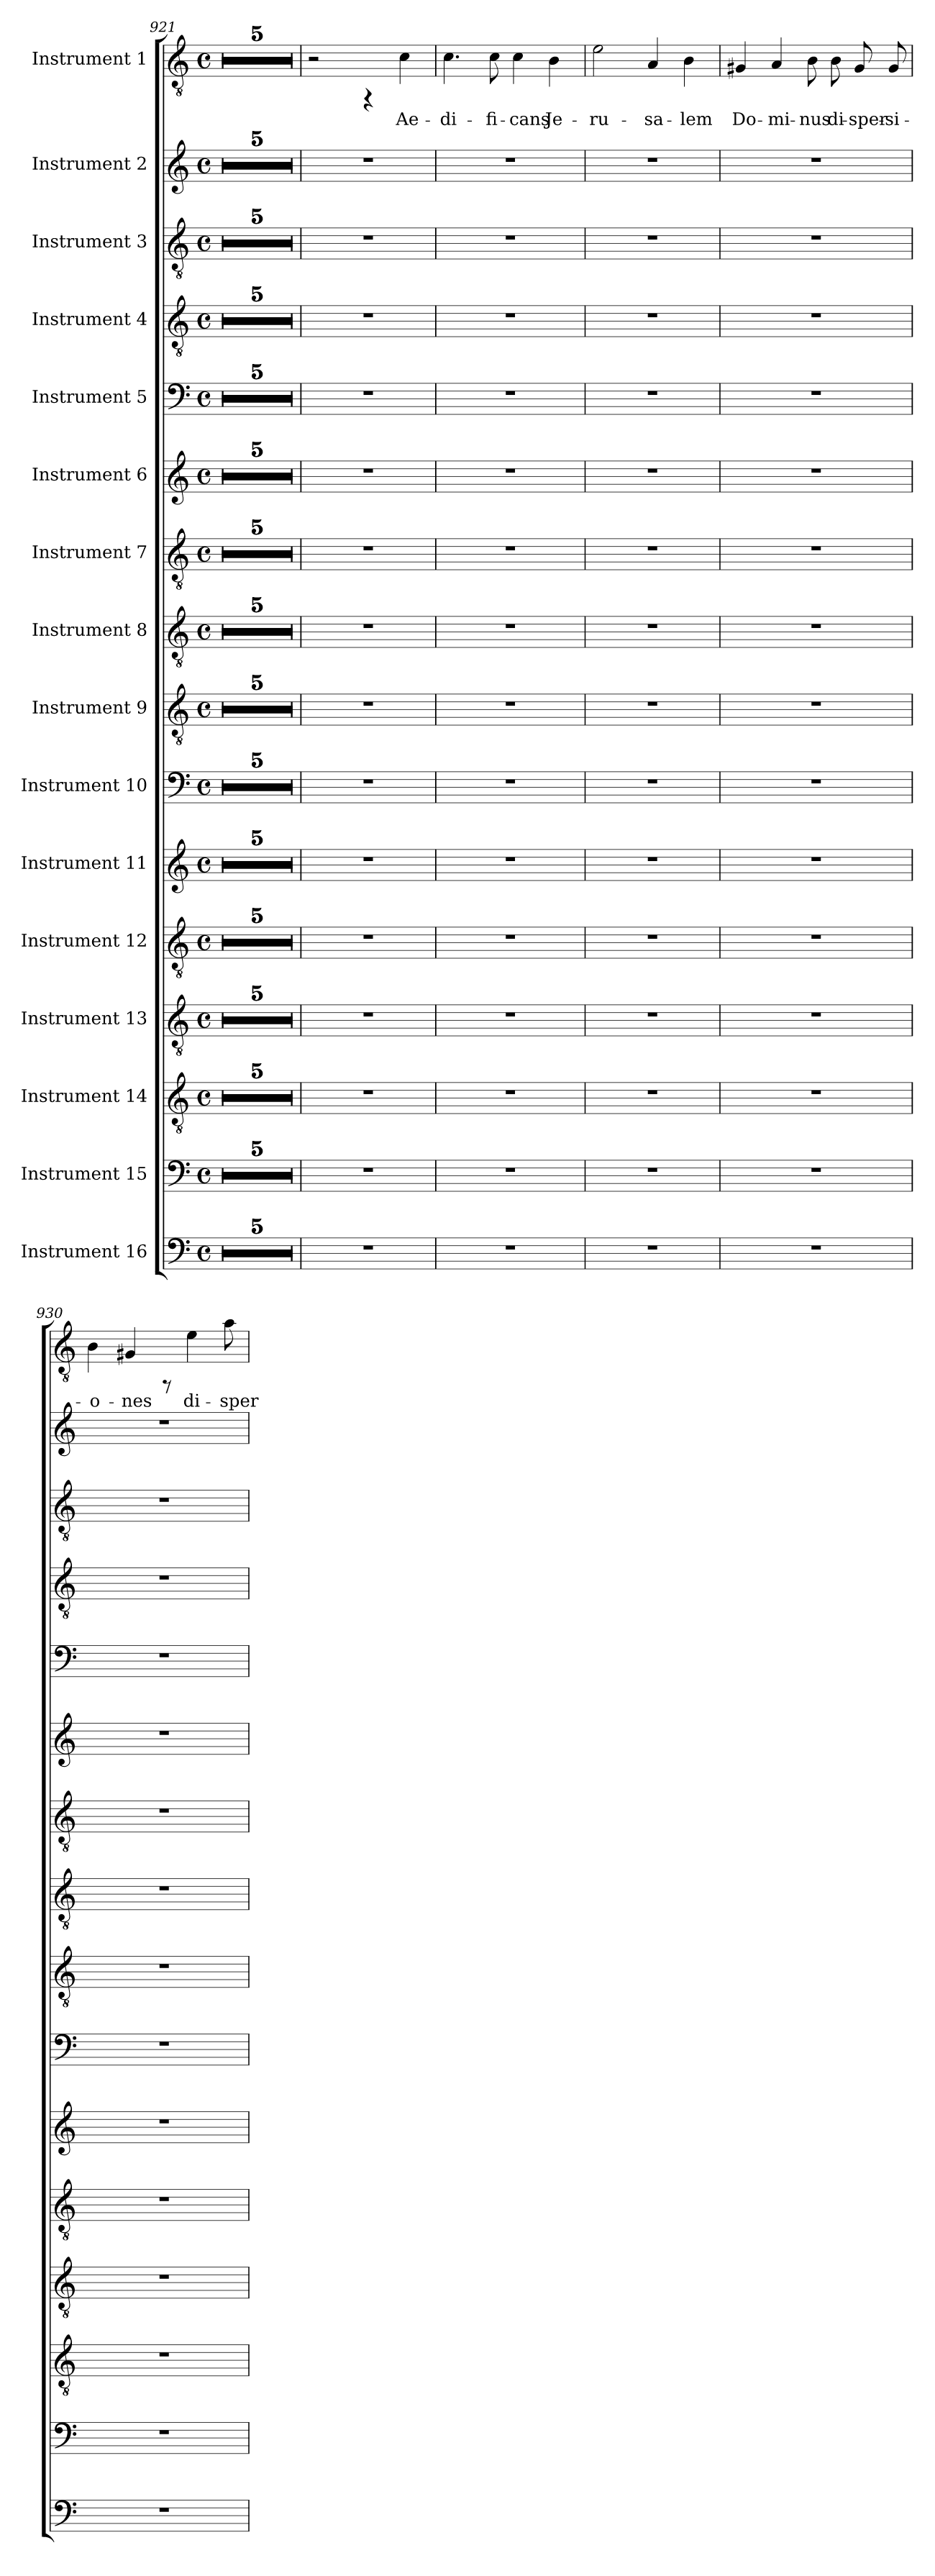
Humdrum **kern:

**kern	**kern	**kern	**kern	**kern	**kern	**kern	**kern	**kern	**kern	**kern	**kern	**kern	**kern	**kern	**kern	**text
*part16	*part15	*part14	*part13	*part12	*part11	*part10	*part9	*part8	*part7	*part6	*part5	*part4	*part3	*part2	*part1	*part1
*staff16	*staff15	*staff14	*staff13	*staff12	*staff11	*staff10	*staff9	*staff8	*staff7	*staff6	*staff5	*staff4	*staff3	*staff2	*staff1	*staff1
*I"Instrument 16	*I"Instrument 15	*I"Instrument 14	*I"Instrument 13	*I"Instrument 12	*I"Instrument 11	*I"Instrument 10	*I"Instrument 9	*I"Instrument 8	*I"Instrument 7	*I"Instrument 6	*I"Instrument 5	*I"Instrument 4	*I"Instrument 3	*I"Instrument 2	*I"Instrument 1	*
*clefF4	*clefF4	*clefGv2	*clefGv2	*clefGv2	*clefG2	*clefF4	*clefGv2	*clefGv2	*clefGv2	*clefG2	*clefF4	*clefGv2	*clefGv2	*clefG2	*clefGv2	*
*k[]	*k[]	*k[]	*k[]	*k[]	*k[]	*k[]	*k[]	*k[]	*k[]	*k[]	*k[]	*k[]	*k[]	*k[]	*k[]	*
*C:	*C:	*C:	*C:	*C:	*C:	*C:	*C:	*C:	*C:	*C:	*C:	*C:	*C:	*C:	*C:	*
*M4/4	*M4/4	*M4/4	*M4/4	*M4/4	*M4/4	*M4/4	*M4/4	*M4/4	*M4/4	*M4/4	*M4/4	*M4/4	*M4/4	*M4/4	*M4/4	*
*met(c)	*met(c)	*met(c)	*met(c)	*met(c)	*met(c)	*met(c)	*met(c)	*met(c)	*met(c)	*met(c)	*met(c)	*met(c)	*met(c)	*met(c)	*met(c)	*
=921	=921	=921	=921	=921	=921	=921	=921	=921	=921	=921	=921	=921	=921	=921	=921	=921
1r	1r	1r	1r	1r	1r	1r	1r	1r	1r	1r	1r	1r	1r	1r	1r	.
=922	=922	=922	=922	=922	=922	=922	=922	=922	=922	=922	=922	=922	=922	=922	=922	=922
1r	1r	1r	1r	1r	1r	1r	1r	1r	1r	1r	1r	1r	1r	1r	1r	.
=923	=923	=923	=923	=923	=923	=923	=923	=923	=923	=923	=923	=923	=923	=923	=923	=923
1r	1r	1r	1r	1r	1r	1r	1r	1r	1r	1r	1r	1r	1r	1r	1r	.
=924	=924	=924	=924	=924	=924	=924	=924	=924	=924	=924	=924	=924	=924	=924	=924	=924
1r	1r	1r	1r	1r	1r	1r	1r	1r	1r	1r	1r	1r	1r	1r	1r	.
=925	=925	=925	=925	=925	=925	=925	=925	=925	=925	=925	=925	=925	=925	=925	=925	=925
1r	1r	1r	1r	1r	1r	1r	1r	1r	1r	1r	1r	1r	1r	1r	1r	.
=926	=926	=926	=926	=926	=926	=926	=926	=926	=926	=926	=926	=926	=926	=926	=926	=926
1r	1r	1r	1r	1r	1r	1r	1r	1r	1r	1r	1r	1r	1r	1r	2r	.
.	.	.	.	.	.	.	.	.	.	.	.	.	.	.	4rFF	.
!	!	!	!	!	!	!	!	!	!	!	!	!	!	!	!	!LO:LY:b:cj
.	.	.	.	.	.	.	.	.	.	.	.	.	.	.	4c\	Ae-
=927	=927	=927	=927	=927	=927	=927	=927	=927	=927	=927	=927	=927	=927	=927	=927	=927
!	!	!	!	!	!	!	!	!	!	!	!	!	!	!	!	!LO:LY:b:cj
1r	1r	1r	1r	1r	1r	1r	1r	1r	1r	1r	1r	1r	1r	1r	4.c\	-di-
!	!	!	!	!	!	!	!	!	!	!	!	!	!	!	!	!LO:LY:b:cj
.	.	.	.	.	.	.	.	.	.	.	.	.	.	.	8c\	-fi-
!	!	!	!	!	!	!	!	!	!	!	!	!	!	!	!	!LO:LY:b:cj
.	.	.	.	.	.	.	.	.	.	.	.	.	.	.	4c\	-cans
!	!	!	!	!	!	!	!	!	!	!	!	!	!	!	!	!LO:LY:b:cj
.	.	.	.	.	.	.	.	.	.	.	.	.	.	.	4B\	Je-
=928	=928	=928	=928	=928	=928	=928	=928	=928	=928	=928	=928	=928	=928	=928	=928	=928
!	!	!	!	!	!	!	!	!	!	!	!	!	!	!	!	!LO:LY:b:cj
1r	1r	1r	1r	1r	1r	1r	1r	1r	1r	1r	1r	1r	1r	1r	2e\	-ru-
!	!	!	!	!	!	!	!	!	!	!	!	!	!	!	!	!LO:LY:b:cj
.	.	.	.	.	.	.	.	.	.	.	.	.	.	.	4A/	-sa-
!	!	!	!	!	!	!	!	!	!	!	!	!	!	!	!	!LO:LY:b:cj
.	.	.	.	.	.	.	.	.	.	.	.	.	.	.	4B\	-lem
=929	=929	=929	=929	=929	=929	=929	=929	=929	=929	=929	=929	=929	=929	=929	=929	=929
!	!	!	!	!	!	!	!	!	!	!	!	!	!	!	!	!LO:LY:b:cj
1r	1r	1r	1r	1r	1r	1r	1r	1r	1r	1r	1r	1r	1r	1r	4G#X/	Do-
!	!	!	!	!	!	!	!	!	!	!	!	!	!	!	!	!LO:LY:b:cj
.	.	.	.	.	.	.	.	.	.	.	.	.	.	.	4A/	-mi-
!	!	!	!	!	!	!	!	!	!	!	!	!	!	!	!	!LO:LY:b:cj
.	.	.	.	.	.	.	.	.	.	.	.	.	.	.	8B\	-nus
!	!	!	!	!	!	!	!	!	!	!	!	!	!	!	!	!LO:LY:b:cj
.	.	.	.	.	.	.	.	.	.	.	.	.	.	.	8B\	di-
!	!	!	!	!	!	!	!	!	!	!	!	!	!	!	!	!LO:LY:b:cj
.	.	.	.	.	.	.	.	.	.	.	.	.	.	.	8G#/	-sper-
!	!	!	!	!	!	!	!	!	!	!	!	!	!	!	!	!LO:LY:b:cj
.	.	.	.	.	.	.	.	.	.	.	.	.	.	.	8G#/	-si-
=930	=930	=930	=930	=930	=930	=930	=930	=930	=930	=930	=930	=930	=930	=930	=930	=930
!	!	!	!	!	!	!	!	!	!	!	!	!	!	!	!	!LO:LY:b:cj
1r	1r	1r	1r	1r	1r	1r	1r	1r	1r	1r	1r	1r	1r	1r	4B\	-o-
!	!	!	!	!	!	!	!	!	!	!	!	!	!	!	!	!LO:LY:b:cj
.	.	.	.	.	.	.	.	.	.	.	.	.	.	.	4G#X/	-nes
.	.	.	.	.	.	.	.	.	.	.	.	.	.	.	8rFF	.
!	!	!	!	!	!	!	!	!	!	!	!	!	!	!	!	!LO:LY:b:cj
.	.	.	.	.	.	.	.	.	.	.	.	.	.	.	4e\	di-
!	!	!	!	!	!	!	!	!	!	!	!	!	!	!	!	!LO:LY:b:cj
.	.	.	.	.	.	.	.	.	.	.	.	.	.	.	8a\	-sper-
=	=	=	=	=	=	=	=	=	=	=	=	=	=	=	=	=
*-	*-	*-	*-	*-	*-	*-	*-	*-	*-	*-	*-	*-	*-	*-	*-	*-
